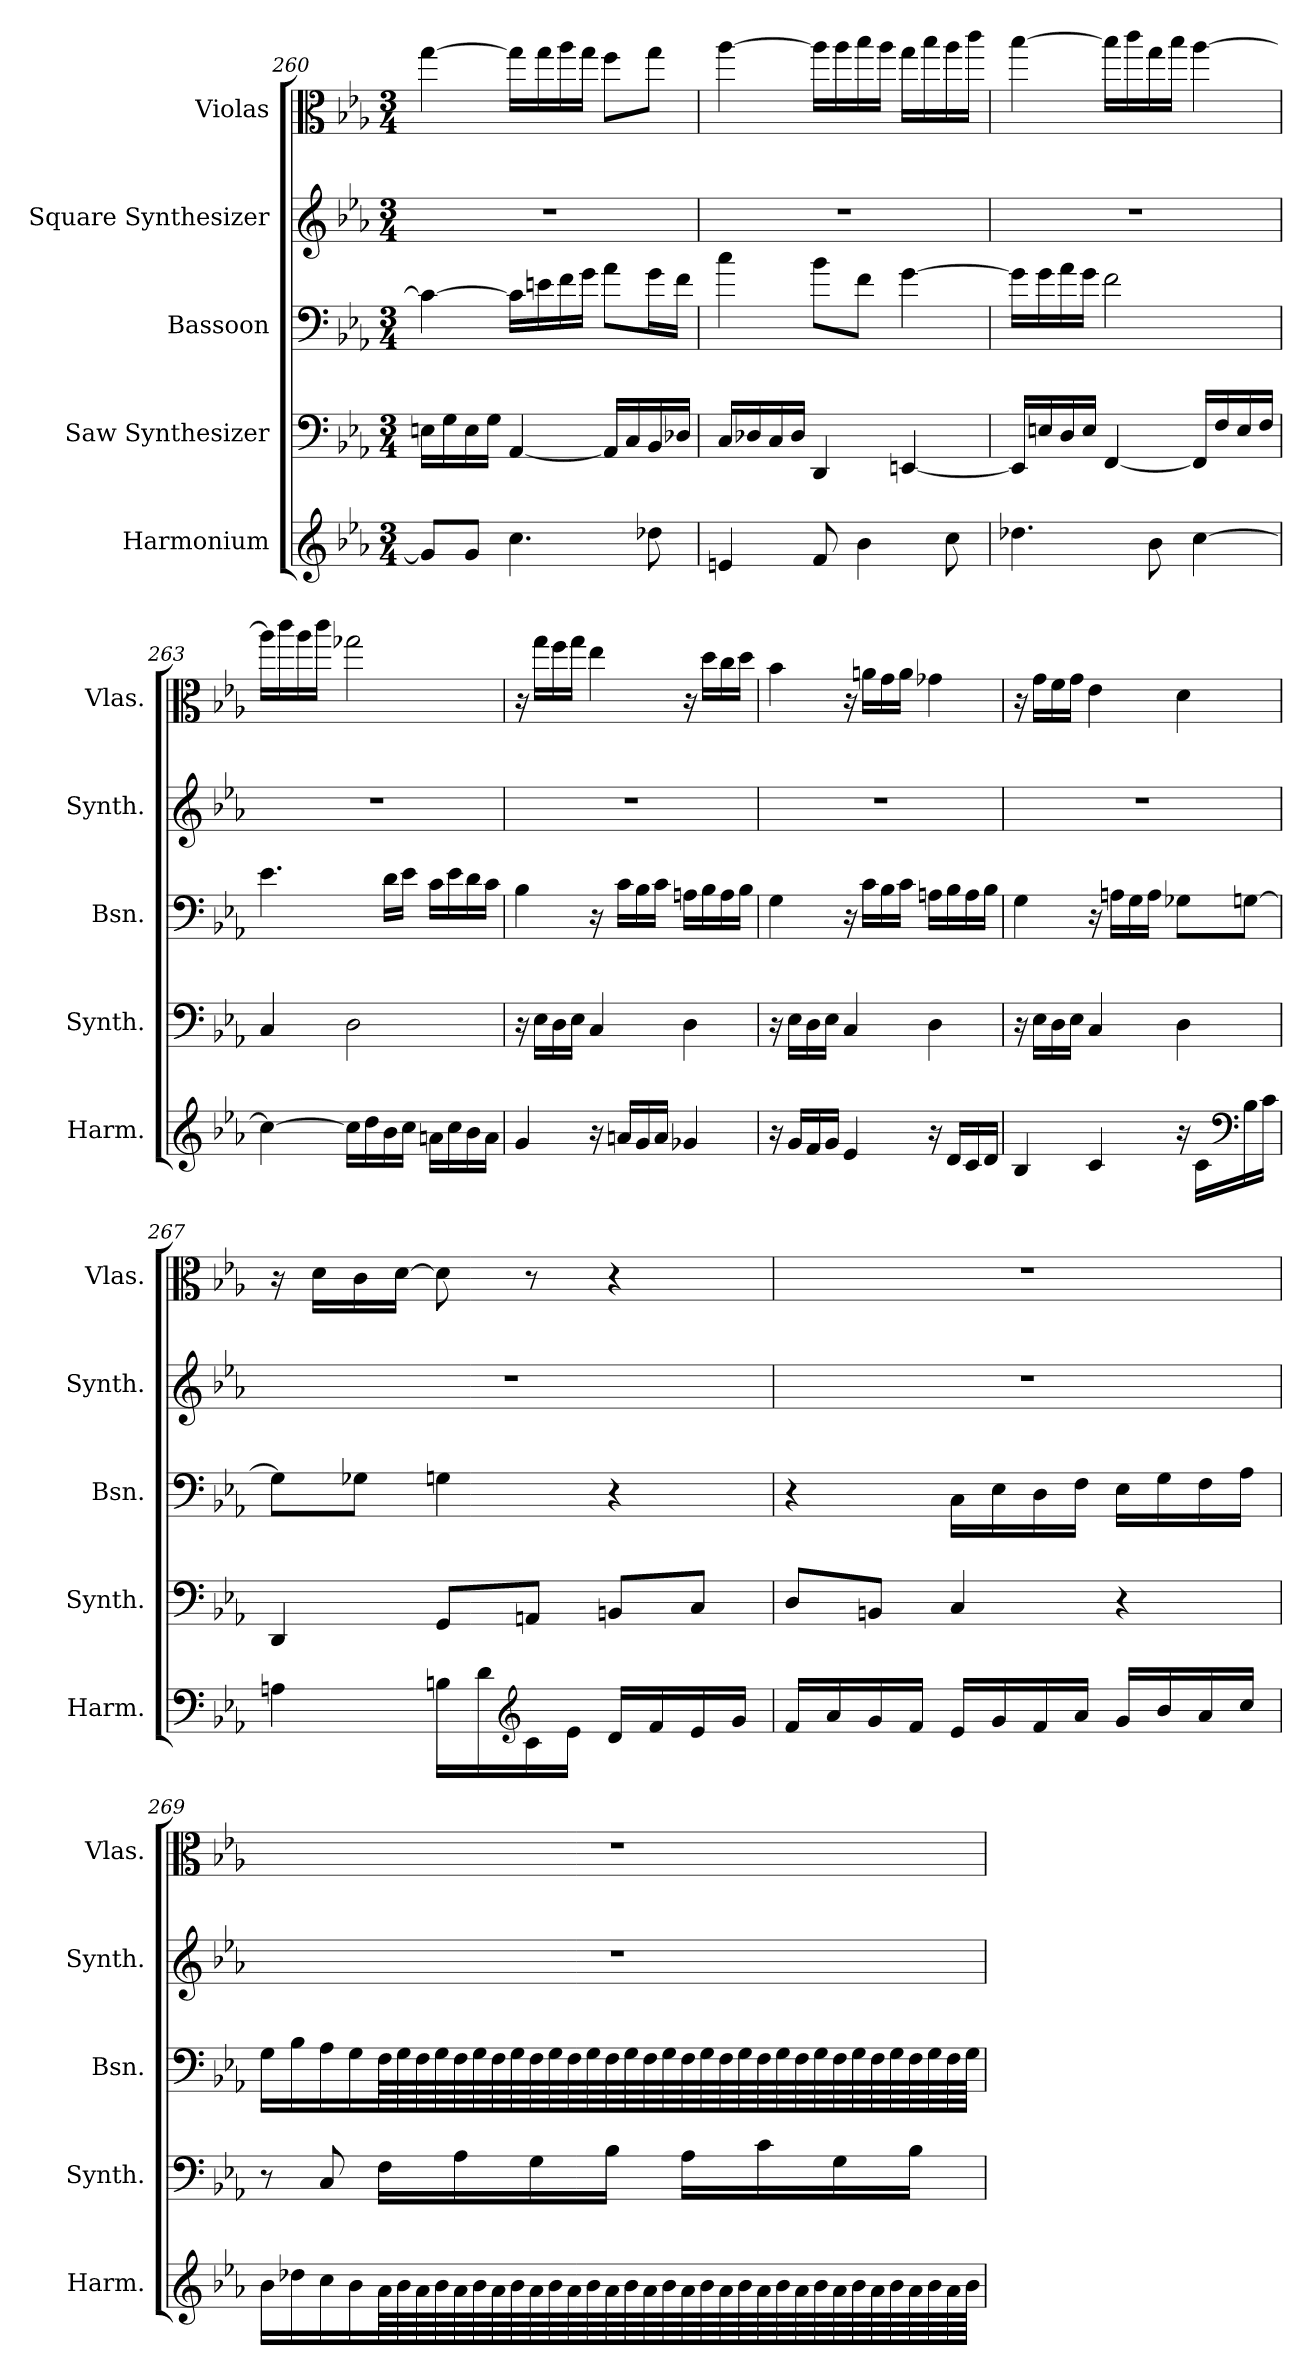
**kern	**kern	**kern	**kern	**kern
*part5	*part4	*part3	*part2	*part1
*staff5	*staff4	*staff3	*staff2	*staff1
*I"Harmonium	*I"Saw Synthesizer	*I"Bassoon	*I"Square Synthesizer	*I"Violas
*I'Harm.	*I'Synth.	*I'Bsn.	*I'Synth.	*I'Vlas.
*clefG2	*clefF4	*clefF4	*clefG2	*clefC3
*k[b-e-a-]	*k[b-e-a-]	*k[b-e-a-]	*k[b-e-a-]	*k[b-e-a-]
*M3/4	*M3/4	*M3/4	*M3/4	*M3/4
=260	=260	=260	=260	=260
8g/L]	16En\LL	4c\_	2.r	[4gg\
.	16G\	.	.	.
8g/J	16E\	.	.	.
.	16G\JJ	.	.	.
4.cc\	[4AA-/	16c\LL]	.	16gg\LL]
.	.	16en\	.	16gg\
.	.	16f\	.	16aa-\
.	.	16g\JJ	.	16gg\JJ
.	16AA-/LL]	8a-\L	.	8ff\L
.	16C/	.	.	.
8dd-X\	16BB-/	16g\L	.	8gg\J
.	16D-X/JJ	16f\JJ	.	.
!!LO:PB:g=z
=261	=261	=261	=261	=261
4en/	16C/LL	4cc\	2.r	[4aa-\
.	16D-X/	.	.	.
.	16C/	.	.	.
.	16D-/JJ	.	.	.
8f/	4DD/	8b-\L	.	16aa-\LL]
.	.	.	.	16aa-\
4b-\	.	8f\J	.	16bb-\
.	.	.	.	16aa-\JJ
.	[4EEn/	[4g\	.	16gg\LL
.	.	.	.	16bb-\
8cc\	.	.	.	16aa-\
.	.	.	.	16ccc\JJ
=262	=262	=262	=262	=262
4.dd-X\	16EE/LL]	16g\LL]	2.r	[4bb-\
.	16En/	16g\	.	.
.	16D/	16a-\	.	.
.	16E/JJ	16g\JJ	.	.
.	[4FF/	2f\	.	16bb-\LL]
.	.	.	.	16ccc\
8b-\	.	.	.	16gg\
.	.	.	.	16bb-\JJ
[4cc\	16FF/LL]	.	.	[4aa-\
.	16F/	.	.	.
.	16E/	.	.	.
.	16F/JJ	.	.	.
!!LO:LB:g=z
=263	=263	=263	=263	=263
4cc\_	4C/	4.e-\	2.r	16aa-\LL]
.	.	.	.	16ccc\
.	.	.	.	16aa-\
.	.	.	.	16ccc\JJ
16cc\LL]	2D\	.	.	2gg-X\
16dd\	.	.	.	.
16b-\	.	16d\LL	.	.
16cc\JJ	.	16e-\JJ	.	.
16an\LL	.	16c\LL	.	.
16cc\	.	16e-\	.	.
16b-\	.	16d\	.	.
16a\JJ	.	16c\JJ	.	.
=264	=264	=264	=264	=264
4g/	16r	4B-\	2.r	16r
.	16E-\LL	.	.	16gg\LL
.	16D\	.	.	16ff\
.	16E-\JJ	.	.	16gg\JJ
16r	4C/	16r	.	4ee-\
16an/LL	.	16c\LL	.	.
16g/	.	16B-\	.	.
16a/JJ	.	16c\JJ	.	.
4g-X/	4D\	16An\LL	.	16r
.	.	16B-\	.	16dd\LL
.	.	16A\	.	16cc\
.	.	16B-\JJ	.	16dd\JJ
!!LO:PB:g=z
=265	=265	=265	=265	=265
16r	16r	4G\	2.r	4b-\
16g/LL	16E-\LL	.	.	.
16f/	16D\	.	.	.
16g/JJ	16E-\JJ	.	.	.
4e-/	4C/	16r	.	16r
.	.	16c\LL	.	16an\LL
.	.	16B-\	.	16g\
.	.	16c\JJ	.	16a\JJ
16r	4D\	16An\LL	.	4g-X\
16d/LL	.	16B-\	.	.
16c/	.	16A\	.	.
16d/JJ	.	16B-\JJ	.	.
=266	=266	=266	=266	=266
4B-/	16r	4G\	2.r	16r
.	16E-\LL	.	.	16g\LL
.	16D\	.	.	16f\
.	16E-\JJ	.	.	16g\JJ
4c/	4C/	16r	.	4e-\
.	.	16An\LL	.	.
.	.	16G\	.	.
.	.	16A\JJ	.	.
16r	4D\	8G-X\L	.	4d\
16c\LL	.	.	.	.
*clefF4	*	*	*	*
16B-\	.	[8Gn\J	.	.
16c\JJ	.	.	.	.
=267	=267	=267	=267	=267
4An\	4DD/	8G\L]	2.r	16r
.	.	.	.	16d\LL
.	.	8G-X\J	.	16c\
.	.	.	.	[16d\JJ
16Bn\LL	8GG/L	4Gn\	.	8d\]
16d\	.	.	.	.
*clefG2	*	*	*	*
16c\	8AAn/J	.	.	8r
16e-\JJ	.	.	.	.
16d/LL	8BBn/L	4r	.	4r
16f/	.	.	.	.
16e-/	8C/J	.	.	.
16g/JJ	.	.	.	.
!!LO:LB:g=z
=268	=268	=268	=268	=268
16f/LL	8D/L	4r	2.r	2.r
16a-/	.	.	.	.
16g/	8BBn/J	.	.	.
16f/JJ	.	.	.	.
16e-/LL	4C/	16C\LL	.	.
16g/	.	16E-\	.	.
16f/	.	16D\	.	.
16a-/JJ	.	16F\JJ	.	.
16g/LL	4r	16E-\LL	.	.
16b-/	.	16G\	.	.
16a-/	.	16F\	.	.
16cc/JJ	.	16A-\JJ	.	.
!!LO:PB:g=z
=269	=269	=269	=269	=269
16b-\LL	8r	16G\LL	2.r	2.r
16dd-X\	.	16B-\	.	.
16cc\	8C/	16A-\	.	.
16b-\	.	16G\	.	.
64a-\LL	16F\LL	64F\LL	.	.
64b-\	.	64G\	.	.
64a-\	.	64F\	.	.
64b-\	.	64G\	.	.
64a-\	16A-\	64F\	.	.
64b-\	.	64G\	.	.
64a-\	.	64F\	.	.
64b-\	.	64G\	.	.
64a-\	16G\	64F\	.	.
64b-\	.	64G\	.	.
64a-\	.	64F\	.	.
64b-\	.	64G\	.	.
64a-\	16B-\JJ	64F\	.	.
64b-\	.	64G\	.	.
64a-\	.	64F\	.	.
64b-\	.	64G\	.	.
64a-\	16A-\LL	64F\	.	.
64b-\	.	64G\	.	.
64a-\	.	64F\	.	.
64b-\	.	64G\	.	.
64a-\	16c\	64F\	.	.
64b-\	.	64G\	.	.
64a-\	.	64F\	.	.
64b-\	.	64G\	.	.
64a-\	16G\	64F\	.	.
64b-\	.	64G\	.	.
64a-\	.	64F\	.	.
64b-\	.	64G\	.	.
64a-\	16B-\JJ	64F\	.	.
64b-\	.	64G\	.	.
64a-\	.	64F\	.	.
64b-\JJJJ	.	64G\JJJJ	.	.
=	=	=	=	=
*-	*-	*-	*-	*-
